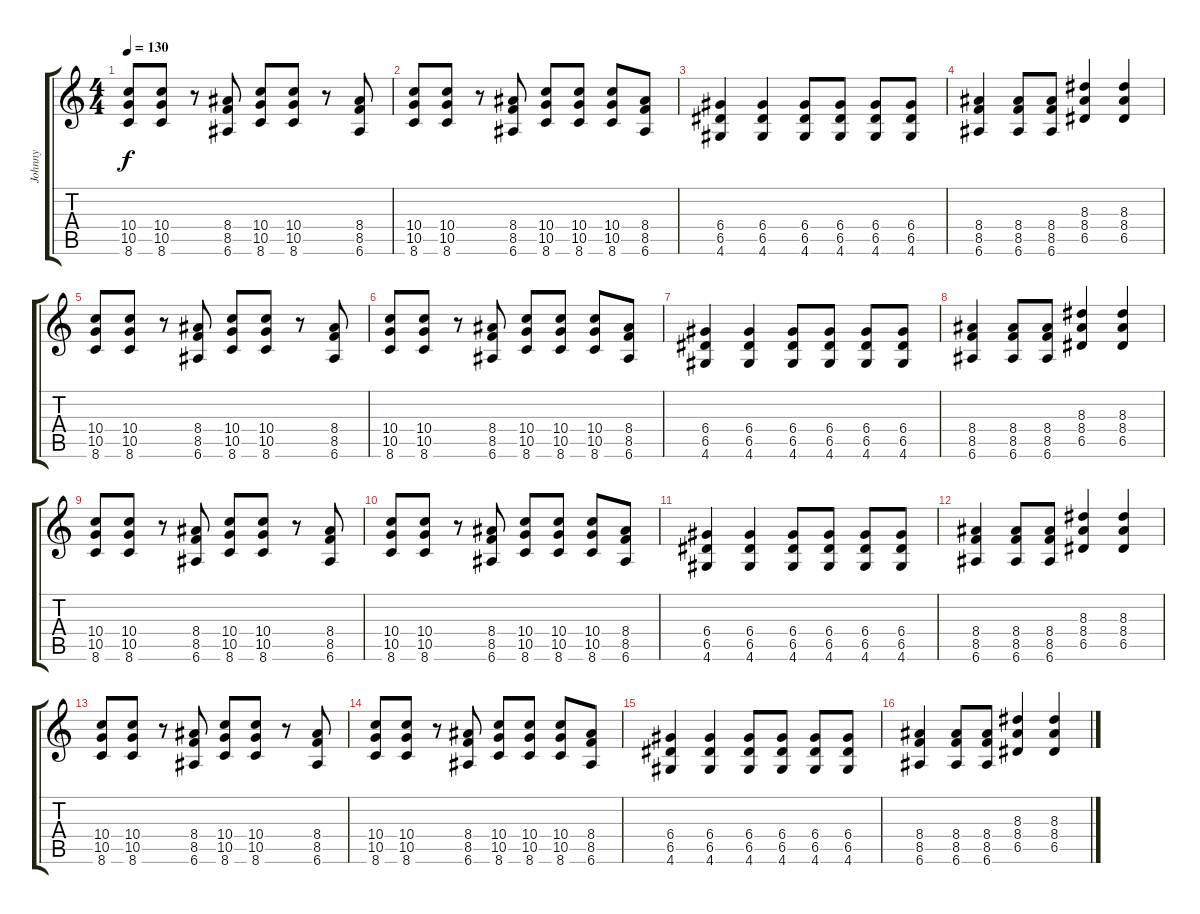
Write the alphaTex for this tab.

\track ("Johnny" "Johnny") {instrument distortionguitar}
\staff {score tabs}
\tuning (E4 B3 G3 D3 A2 E2) {hide}
\ts (4 4)
\tempo 130
\clef g2
\ks c
(10.4 10.5 8.6).8{dy f} (10.4 10.5 8.6).8 r.8 (8.4 8.5 6.6).8 (10.4 10.5 8.6).8 (10.4 10.5 8.6).8 r.8 (8.4 8.5 6.6).8 |
(10.4 10.5 8.6).8 (10.4 10.5 8.6).8 r.8 (8.4 8.5 6.6).8 (10.4 10.5 8.6).8 (10.4 10.5 8.6).8 (10.4 10.5 8.6).8 (8.4 8.5 6.6).8 |
(6.4 6.5 4.6).4 (6.4 6.5 4.6).4 (6.4 6.5 4.6).8 (6.4 6.5 4.6).8 (6.4 6.5 4.6).8 (6.4 6.5 4.6).8 |
(8.4 8.5 6.6).4 (8.4 8.5 6.6).8 (8.4 8.5 6.6).8 (8.3 8.4 6.5).4 (8.3 8.4 6.5).4 |
(10.4 10.5 8.6).8 (10.4 10.5 8.6).8 r.8 (8.4 8.5 6.6).8 (10.4 10.5 8.6).8 (10.4 10.5 8.6).8 r.8 (8.4 8.5 6.6).8 |
(10.4 10.5 8.6).8 (10.4 10.5 8.6).8 r.8 (8.4 8.5 6.6).8 (10.4 10.5 8.6).8 (10.4 10.5 8.6).8 (10.4 10.5 8.6).8 (8.4 8.5 6.6).8 |
(6.4 6.5 4.6).4 (6.4 6.5 4.6).4 (6.4 6.5 4.6).8 (6.4 6.5 4.6).8 (6.4 6.5 4.6).8 (6.4 6.5 4.6).8 |
(8.4 8.5 6.6).4 (8.4 8.5 6.6).8 (8.4 8.5 6.6).8 (8.3 8.4 6.5).4 (8.3 8.4 6.5).4 |
(10.4 10.5 8.6).8 (10.4 10.5 8.6).8 r.8 (8.4 8.5 6.6).8 (10.4 10.5 8.6).8 (10.4 10.5 8.6).8 r.8 (8.4 8.5 6.6).8 |
(10.4 10.5 8.6).8 (10.4 10.5 8.6).8 r.8 (8.4 8.5 6.6).8 (10.4 10.5 8.6).8 (10.4 10.5 8.6).8 (10.4 10.5 8.6).8 (8.4 8.5 6.6).8 |
(6.4 6.5 4.6).4 (6.4 6.5 4.6).4 (6.4 6.5 4.6).8 (6.4 6.5 4.6).8 (6.4 6.5 4.6).8 (6.4 6.5 4.6).8 |
(8.4 8.5 6.6).4 (8.4 8.5 6.6).8 (8.4 8.5 6.6).8 (8.3 8.4 6.5).4 (8.3 8.4 6.5).4 |
(10.4 10.5 8.6).8 (10.4 10.5 8.6).8 r.8 (8.4 8.5 6.6).8 (10.4 10.5 8.6).8 (10.4 10.5 8.6).8 r.8 (8.4 8.5 6.6).8 |
(10.4 10.5 8.6).8 (10.4 10.5 8.6).8 r.8 (8.4 8.5 6.6).8 (10.4 10.5 8.6).8 (10.4 10.5 8.6).8 (10.4 10.5 8.6).8 (8.4 8.5 6.6).8 |
(6.4 6.5 4.6).4 (6.4 6.5 4.6).4 (6.4 6.5 4.6).8 (6.4 6.5 4.6).8 (6.4 6.5 4.6).8 (6.4 6.5 4.6).8 |
(8.4 8.5 6.6).4 (8.4 8.5 6.6).8 (8.4 8.5 6.6).8 (8.3 8.4 6.5).4 (8.3 8.4 6.5).4
